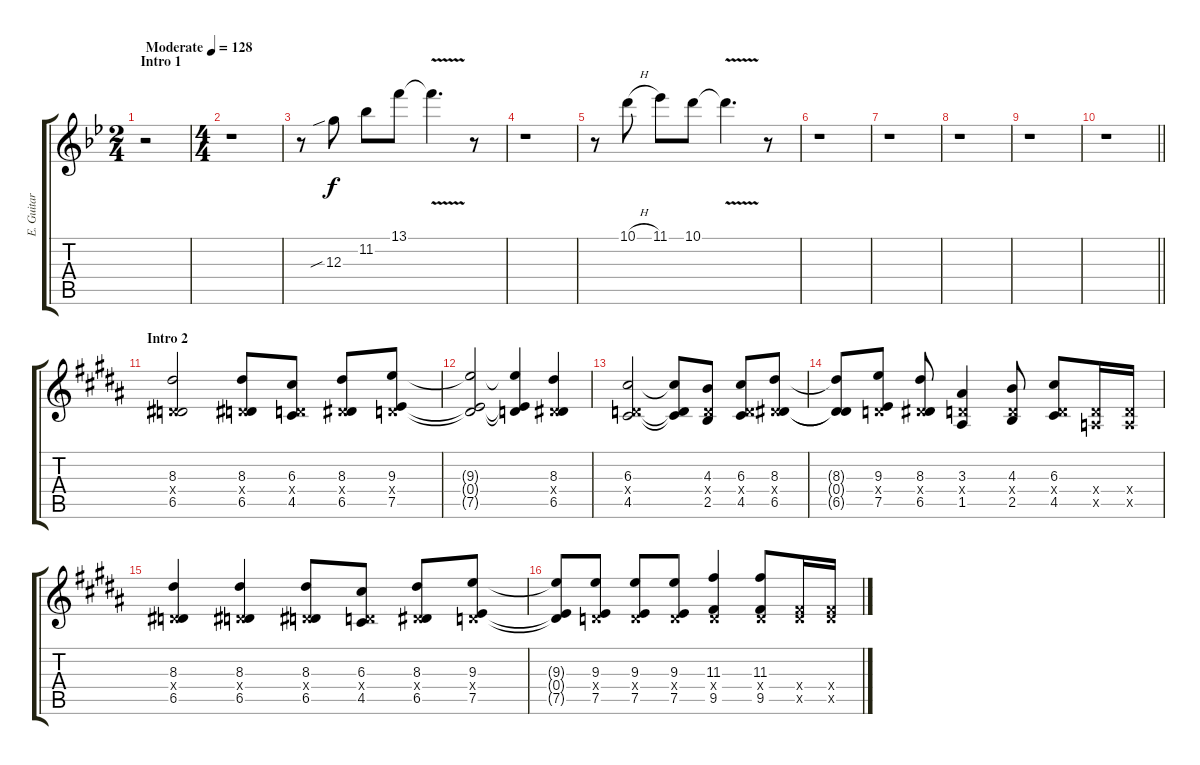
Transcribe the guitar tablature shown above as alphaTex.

\track ("E. Guitar " "E. Guitar ") {instrument overdrivenguitar}
\staff {score tabs}
\tuning (E4 B3 G3 D3 A2 E2) {hide}
\ts (2 4)
\section ("" "Intro 1")
\tempo (128 "Moderate")
\clef g2
\ks bb
r.2{dy f instrument overdrivenguitar} |
\ts (4 4)
r.1 |
r.8 12.3{sib}.8 11.2.8 13.1.8 13.1{v t}.4{d} r.8 |
r.1 |
r.8 10.1{h}.8 11.1.8 10.1.8 10.1{v t}.4{d} r.8 |
r.1 |
r.1 |
r.1 |
r.1 |
\barLineRight lightlight
r.1 |
\section ("" "Intro 2")
\ks b
(8.3 0.4{x} 6.5).2 (8.3 0.4{x} 6.5).8 (6.3 0.4{x} 4.5).8 (8.3 0.4{x} 6.5).8 (9.3 0.4{x} 7.5).8 |
(9.3{t} 0.4{t} 7.5{t}).2 (9.3{t} 0.4{t} 7.5{t}).4 (8.3 0.4{x} 6.5).4 |
(6.3 0.4{x} 4.5).2 (6.3{t} 0.4{t} 4.5{t}).8 (4.3 0.4{x} 2.5).8 (6.3 0.4{x} 4.5).8 (8.3 0.4{x} 6.5).8 |
(8.3{t} 0.4{t} 6.5{t}).8 (9.3 0.4{x} 7.5).8 (8.3 0.4{x} 6.5).8 (3.3 0.4{x} 1.5).4 (4.3 0.4{x} 2.5).8 (6.3 0.4{x} 4.5).8 (0.4{x} 0.5{x}).16 (0.4{x} 0.5{x}).16 |
(8.3 0.4{x} 6.5).4 (8.3 0.4{x} 6.5).4 (8.3 0.4{x} 6.5).8 (6.3 0.4{x} 4.5).8 (8.3 0.4{x} 6.5).8 (9.3 0.4{x} 7.5).8 |
(9.3{t} 0.4{t} 7.5{t}).8 (9.3 0.4{x} 7.5).8 (9.3 0.4{x} 7.5).8 (9.3 0.4{x} 7.5).8 (11.3 0.4{x} 9.5).4 (11.3 0.4{x} 9.5).8 (0.4{x} 9.5{x}).16 (0.4{x} 9.5{x}).16
